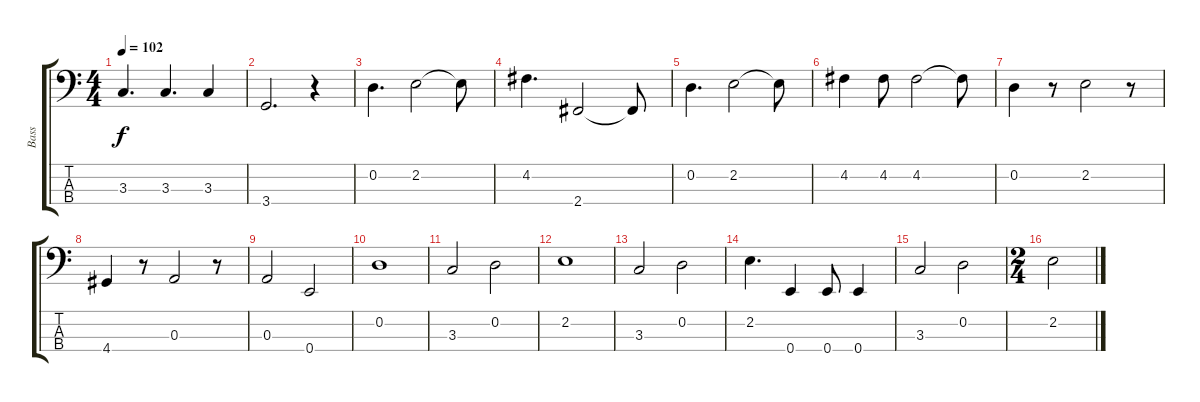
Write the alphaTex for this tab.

\track ("Bass" "Bass") {instrument electricbassfinger}
\staff {score tabs}
\tuning (G2 D2 A1 E1) {hide}
\ts (4 4)
\tempo 102
\clef f4
\ks c
3.3.4{d dy f} 3.3.4{d} 3.3.4 |
3.4.2{d} r.4 |
0.2.4{d} 2.2.2 2.2{t}.8 |
4.2.4{d} 2.4.2 2.4{t}.8 |
0.2.4{d} 2.2.2 2.2{t}.8 |
4.2.4 4.2.8 4.2.2 4.2{t}.8 |
0.2.4 r.8 2.2.2 r.8 |
4.4.4 r.8 0.3.2 r.8 |
0.3.2 0.4.2 |
0.2.1 |
3.3.2 0.2.2 |
2.2.1 |
3.3.2 0.2.2 |
2.2.4{d} 0.4.4 0.4.8 0.4.4 |
3.3.2 0.2.2 |
\ts (2 4)
2.2.2
